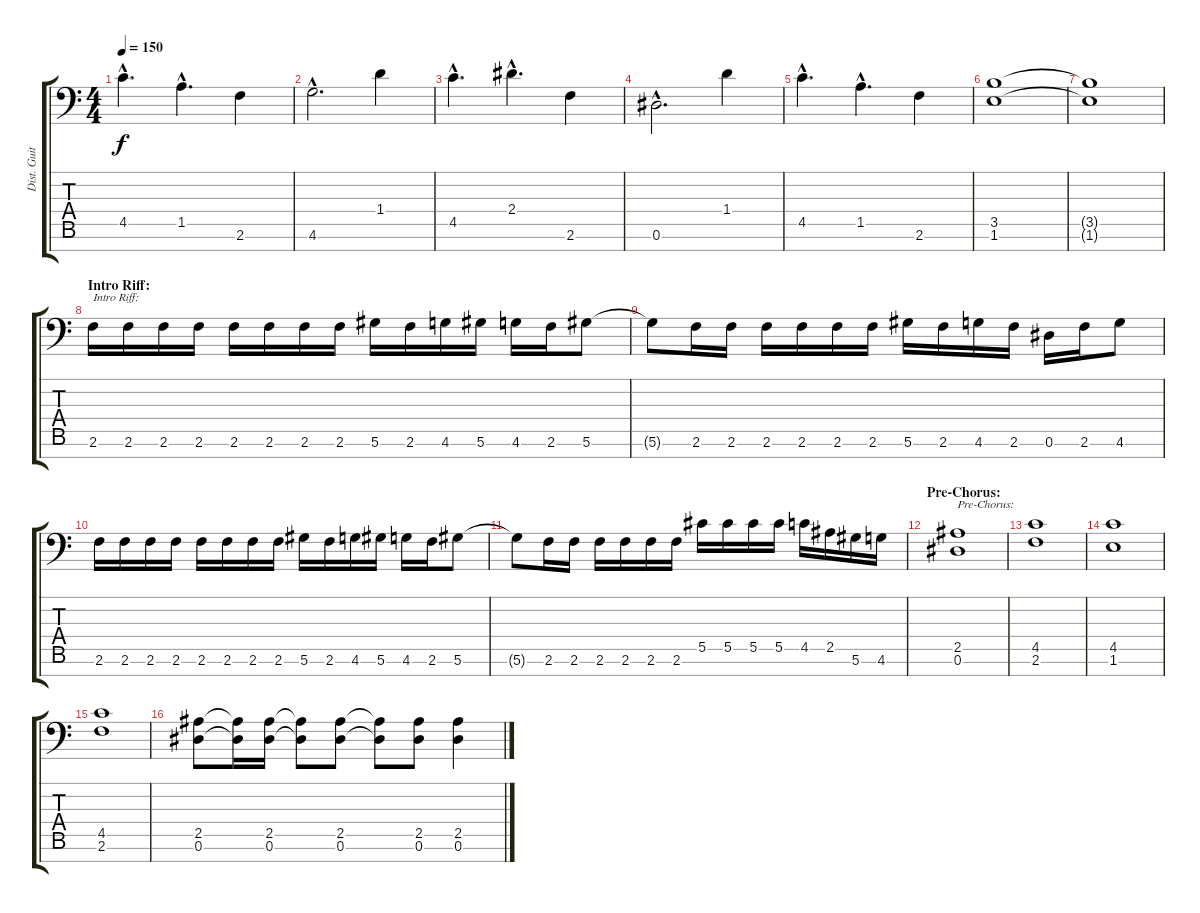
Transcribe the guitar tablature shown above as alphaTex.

\track ("Dist. Guitar 1" "Dist. Guit") {instrument distortionguitar}
\staff {score tabs}
\tuning (Eb4 Bb3 Gb3 Db3 Ab2 Eb2 Bb1) {hide}
\ts (4 4)
\tempo 150
\clef f4
\ks c
4.5{hac}.4{d dy f} 1.5{hac}.4{d} 2.6.4 |
4.6{hac}.2{d} 1.4.4 |
4.5{hac}.4{d} 2.4{hac}.4{d} 2.6.4 |
0.6{hac}.2{d} 1.4.4 |
4.5{hac}.4{d} 1.5{hac}.4{d} 2.6.4 |
(3.5 1.6).1 |
(3.5{t} 1.6{t}).1 |
\section ("" "Intro Riff:")
2.6.16{txt "Intro Riff:"} 2.6.16 2.6.16 2.6.16 2.6.16 2.6.16 2.6.16 2.6.16 5.6.16 2.6.16 4.6.16 5.6.16 4.6.16 2.6.16 5.6.8 |
5.6{t}.8 2.6.16 2.6.16 2.6.16 2.6.16 2.6.16 2.6.16 5.6.16 2.6.16 4.6.16 2.6.16 0.6.16 2.6.16 4.6.8 |
2.6.16 2.6.16 2.6.16 2.6.16 2.6.16 2.6.16 2.6.16 2.6.16 5.6.16 2.6.16 4.6.16 5.6.16 4.6.16 2.6.16 5.6.8 |
5.6{t}.8 2.6.16 2.6.16 2.6.16 2.6.16 2.6.16 2.6.16 5.5.16 5.5.16 5.5.16 5.5.16 4.5.16 2.5.16 5.6.16 4.6.16 |
\section ("" "Pre-Chorus:")
(2.5 0.6).1{txt "Pre-Chorus:"} |
(4.5 2.6).1 |
(4.5 1.6).1 |
(4.5 2.6).1 |
(2.5 0.6).8 (2.5{t} 0.6{t}).16 (2.5 0.6).16 (2.5{t} 0.6{t}).8 (2.5 0.6).8 (2.5{t} 0.6{t}).8 (2.5 0.6).8 (2.5 0.6).4
